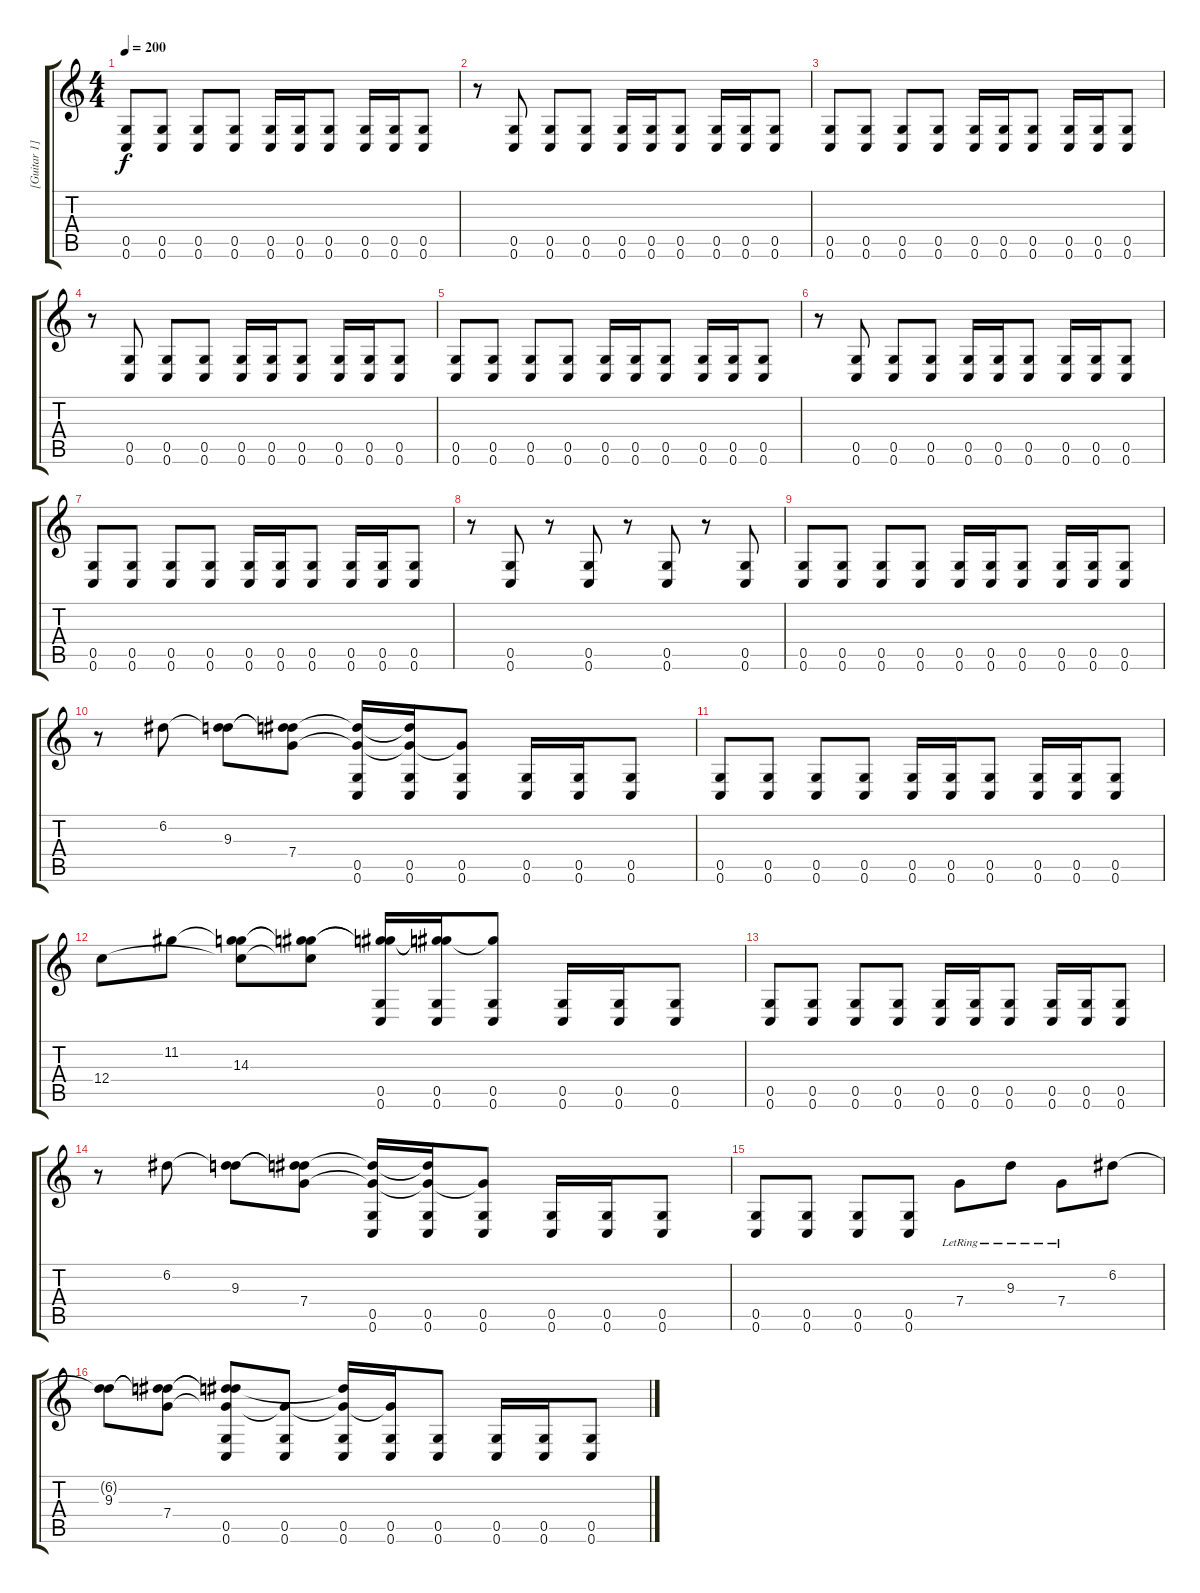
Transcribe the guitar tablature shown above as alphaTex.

\track ("[Guitar 1]" "[Guitar 1]") {instrument overdrivenguitar}
\staff {score tabs}
\tuning (D4 A3 F3 C3 G2 C2) {hide}
\ts (4 4)
\tempo 200
\clef g2
\ks c
(0.5 0.6).8{dy f} (0.5 0.6).8 (0.5 0.6).8 (0.5 0.6).8 (0.5 0.6).16 (0.5 0.6).16 (0.5 0.6).8 (0.5 0.6).16 (0.5 0.6).16 (0.5 0.6).8 |
r.8 (0.5 0.6).8 (0.5 0.6).8 (0.5 0.6).8 (0.5 0.6).16 (0.5 0.6).16 (0.5 0.6).8 (0.5 0.6).16 (0.5 0.6).16 (0.5 0.6).8 |
(0.5 0.6).8 (0.5 0.6).8 (0.5 0.6).8 (0.5 0.6).8 (0.5 0.6).16 (0.5 0.6).16 (0.5 0.6).8 (0.5 0.6).16 (0.5 0.6).16 (0.5 0.6).8 |
r.8 (0.5 0.6).8 (0.5 0.6).8 (0.5 0.6).8 (0.5 0.6).16 (0.5 0.6).16 (0.5 0.6).8 (0.5 0.6).16 (0.5 0.6).16 (0.5 0.6).8 |
(0.5 0.6).8 (0.5 0.6).8 (0.5 0.6).8 (0.5 0.6).8 (0.5 0.6).16 (0.5 0.6).16 (0.5 0.6).8 (0.5 0.6).16 (0.5 0.6).16 (0.5 0.6).8 |
r.8 (0.5 0.6).8 (0.5 0.6).8 (0.5 0.6).8 (0.5 0.6).16 (0.5 0.6).16 (0.5 0.6).8 (0.5 0.6).16 (0.5 0.6).16 (0.5 0.6).8 |
(0.5 0.6).8 (0.5 0.6).8 (0.5 0.6).8 (0.5 0.6).8 (0.5 0.6).16 (0.5 0.6).16 (0.5 0.6).8 (0.5 0.6).16 (0.5 0.6).16 (0.5 0.6).8 |
r.8 (0.5 0.6).8 r.8 (0.5 0.6).8 r.8 (0.5 0.6).8 r.8 (0.5 0.6).8 |
(0.5 0.6).8 (0.5 0.6).8 (0.5 0.6).8 (0.5 0.6).8 (0.5 0.6).16 (0.5 0.6).16 (0.5 0.6).8 (0.5 0.6).16 (0.5 0.6).16 (0.5 0.6).8 |
r.8 6.2.8 (6.2{t} 9.3).8 (6.2{t} 9.3{t} 7.4).8 (9.3{t} 7.4{t} 0.5 0.6).16 (9.3{t} 7.4{t} 0.5 0.6).16 (7.4{t} 0.5 0.6).8 (0.5 0.6).16 (0.5 0.6).16 (0.5 0.6).8 |
(0.5 0.6).8 (0.5 0.6).8 (0.5 0.6).8 (0.5 0.6).8 (0.5 0.6).16 (0.5 0.6).16 (0.5 0.6).8 (0.5 0.6).16 (0.5 0.6).16 (0.5 0.6).8 |
12.4.8 11.2.8 (11.2{t} 14.3 12.4{t}).8 (11.2{t} 14.3{t} 12.4{t}).8 (11.2{t} 14.3{t} 0.5 0.6).16 (11.2{t} 14.3{t} 0.5 0.6).16 (14.3{t} 0.5 0.6).8 (0.5 0.6).16 (0.5 0.6).16 (0.5 0.6).8 |
(0.5 0.6).8 (0.5 0.6).8 (0.5 0.6).8 (0.5 0.6).8 (0.5 0.6).16 (0.5 0.6).16 (0.5 0.6).8 (0.5 0.6).16 (0.5 0.6).16 (0.5 0.6).8 |
r.8 6.2.8 (6.2{t} 9.3).8 (6.2{t} 9.3{t} 7.4).8 (9.3{t} 7.4{t} 0.5 0.6).16 (9.3{t} 7.4{t} 0.5 0.6).16 (7.4{t} 0.5 0.6).8 (0.5 0.6).16 (0.5 0.6).16 (0.5 0.6).8 |
(0.5 0.6).8 (0.5 0.6).8 (0.5 0.6).8 (0.5 0.6).8 7.4{lr}.8 9.3{lr}.8 7.4{lr}.8 6.2.8 |
(6.2{t} 9.3).8 (6.2{t} 9.3{t} 7.4).8 (6.2{t} 9.3{t} 7.4{t} 0.5 0.6).8 (7.4{t} 0.5 0.6).8 (9.3{t} 7.4{t} 0.5 0.6).16 (7.4{t} 0.5 0.6).16 (0.5 0.6).8 (0.5 0.6).16 (0.5 0.6).16 (0.5 0.6).8
